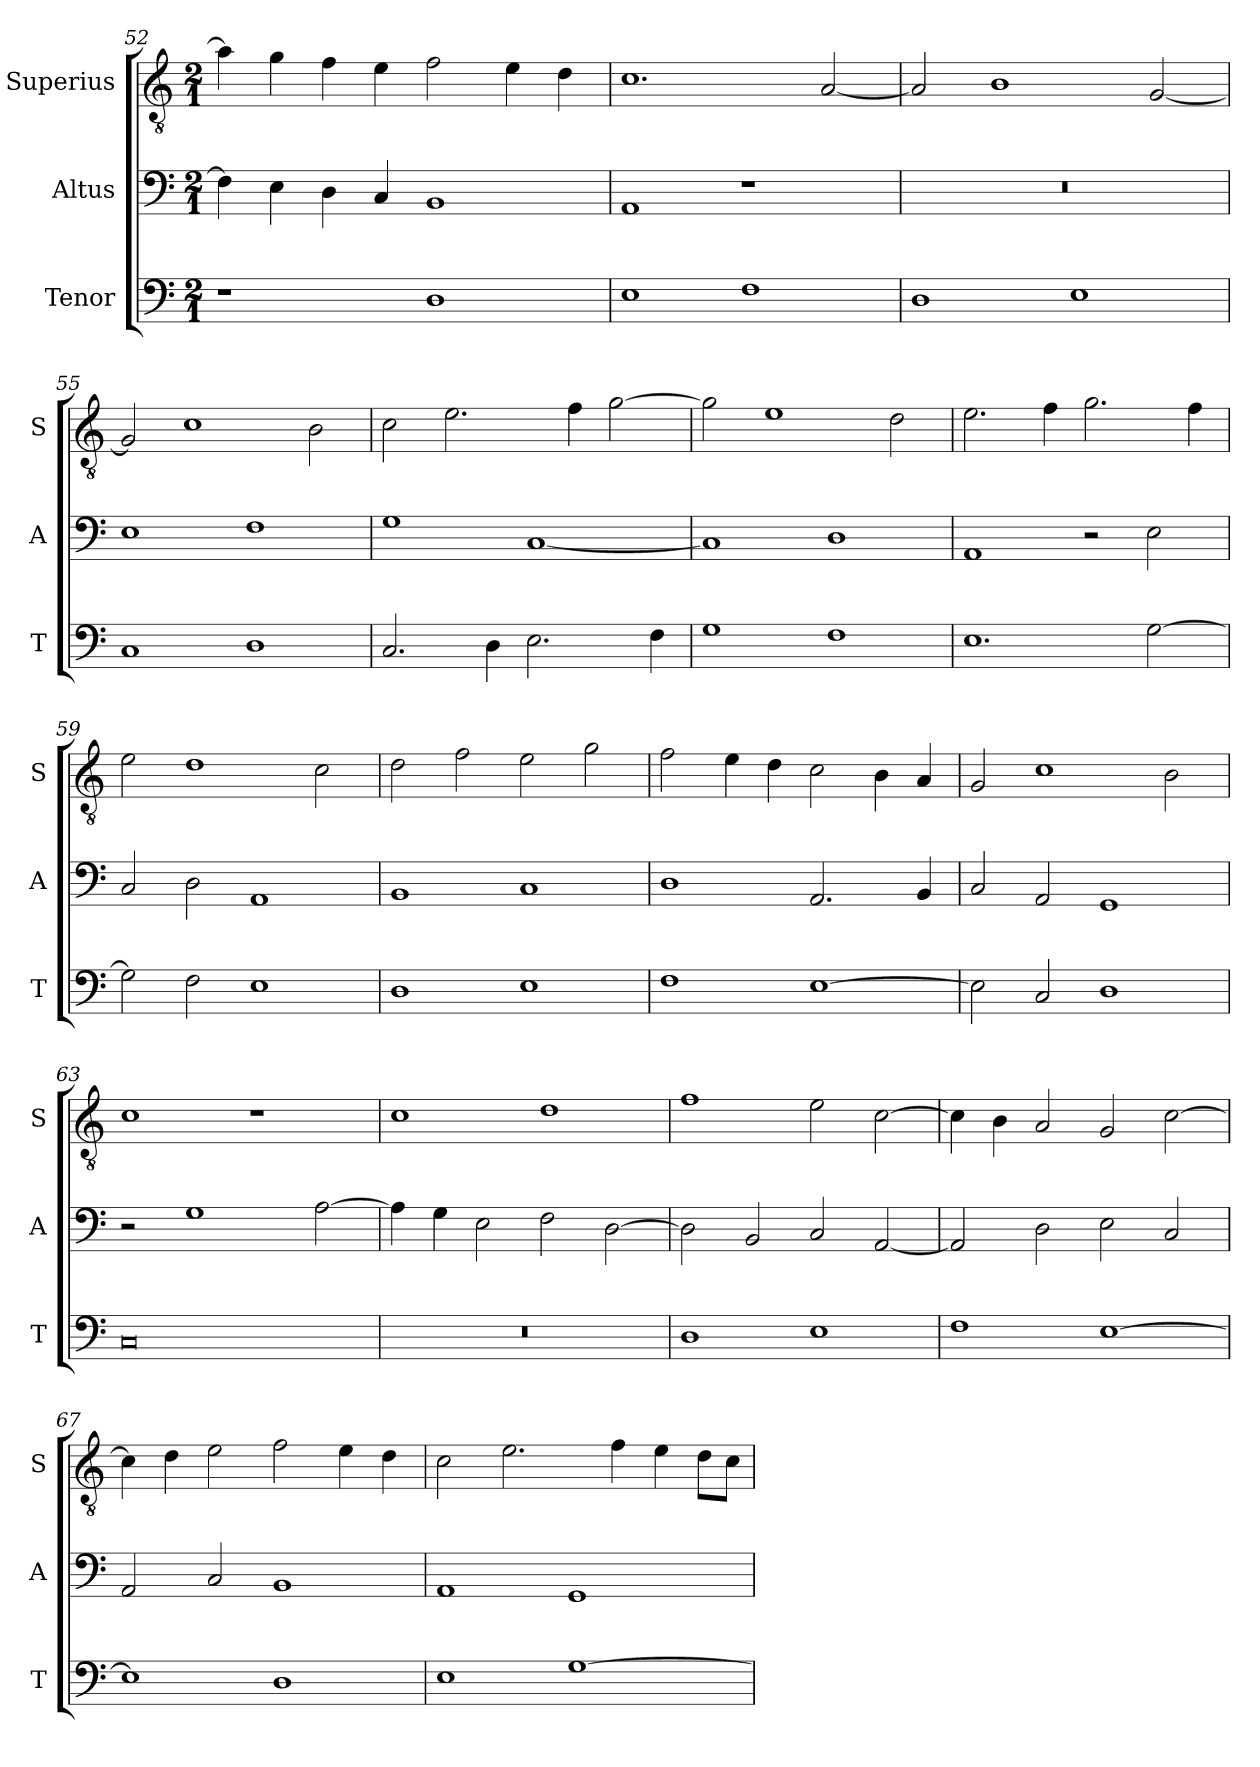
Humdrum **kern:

**kern	**kern	**kern
*part3	*part2	*part1
*staff3	*staff2	*staff1
*I"Tenor	*I"Altus	*I"Superius
*I'T	*I'A	*I'S
*clefF4	*clefF4	*clefGv2
*k[]	*k[]	*k[]
*M2/1	*M2/1	*M2/1
=52	=52	=52
1r	4F\]	4a\]
.	4E\	4g\
.	4D\	4f\
.	4C/	4e\
1D	1BB	2f\
.	.	4e\
.	.	4d\
=53	=53	=53
1E	1AA	1.c
1F	1r	.
.	.	[2A/
=54	=54	=54
1D	0r	2A/]
.	.	1B
1E	.	.
.	.	[2G/
=55	=55	=55
1C	1E	2G/]
.	.	1c
1D	1F	.
.	.	2B\
=56	=56	=56
2.C/	1G	2c\
.	.	2.e\
4D\	.	.
2.E\	[1C	.
.	.	4f\
.	.	[2g\
4F\	.	.
=57	=57	=57
1G	1C]	2g\]
.	.	1e
1F	1D	.
.	.	2d\
=58	=58	=58
1.E	1AA	2.e\
.	.	4f\
.	2r	2.g\
[2G\	2E\	.
.	.	4f\
=59	=59	=59
2G\]	2C/	2e\
2F\	2D\	1d
1E	1AA	.
.	.	2c\
=60	=60	=60
1D	1BB	2d\
.	.	2f\
1E	1C	2e\
.	.	2g\
=61	=61	=61
1F	1D	2f\
.	.	4e\
.	.	4d\
[1E	2.AA/	2c\
.	.	4B\
.	4BB/	4A/
=62	=62	=62
2E\]	2C/	2G/
2C/	2AA/	1c
1D	1GG	.
.	.	2B\
=63	=63	=63
0C	2r	1c
.	1G	.
.	.	1r
.	[2A\	.
=64	=64	=64
0r	4A\]	1c
.	4G\	.
.	2E\	.
.	2F\	1d
.	[2D\	.
=65	=65	=65
1D	2D\]	1f
.	2BB/	.
1E	2C/	2e\
.	[2AA/	[2c\
=66	=66	=66
1F	2AA/]	4c\]
.	.	4B\
.	2D\	2A/
[1E	2E\	2G/
.	2C/	[2c\
=67	=67	=67
1E]	2AA/	4c\]
.	.	4d\
.	2C/	2e\
1D	1BB	2f\
.	.	4e\
.	.	4d\
=68	=68	=68
1E	1AA	2c\
.	.	2.e\
[1G	1GG	.
.	.	4f\
.	.	4e\
.	.	8d\L
.	.	8c\J
=	=	=
*-	*-	*-
